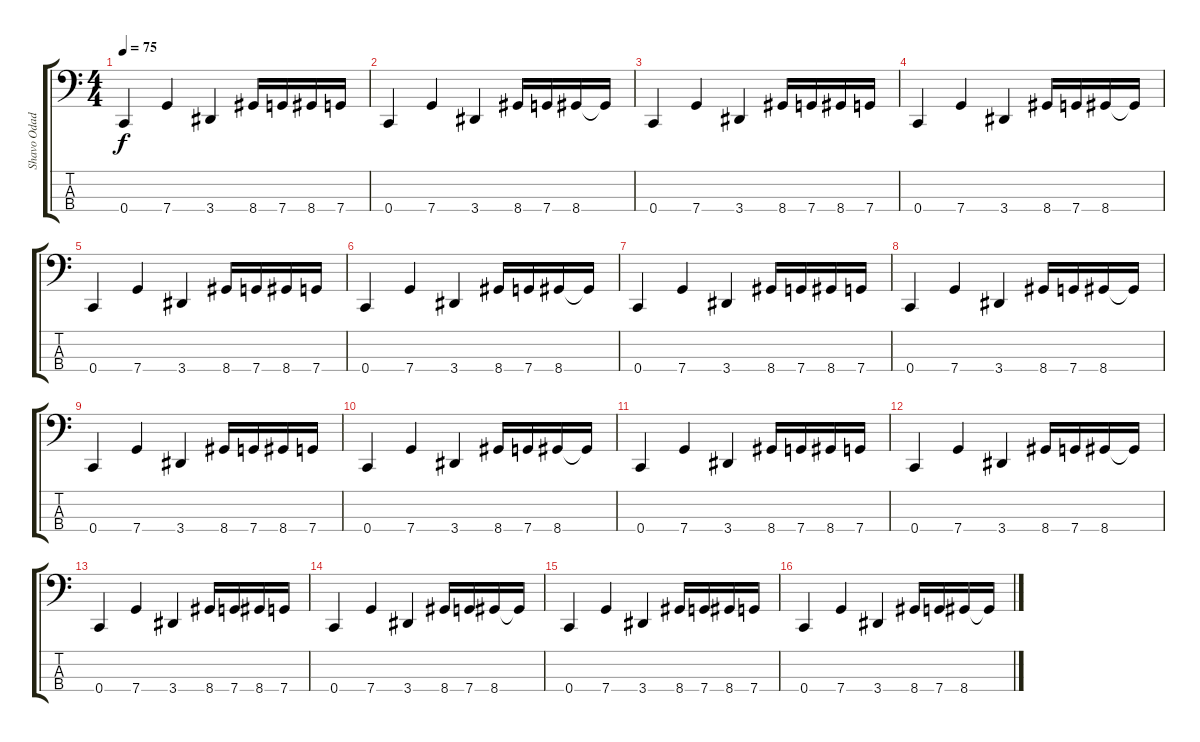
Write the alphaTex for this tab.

\track ("Shavo Odadjian" "Shavo Odad") {instrument electricbassfinger}
\staff {score tabs}
\tuning (F2 C2 G1 C1) {hide}
\ts (4 4)
\tempo 75
\clef f4
\ks c
0.4.4{dy f} 7.4.4 3.4.4 8.4.16 7.4.16 8.4.16 7.4.16 |
0.4.4 7.4.4 3.4.4 8.4.16 7.4.16 8.4.16 8.4{t}.16 |
0.4.4 7.4.4 3.4.4 8.4.16 7.4.16 8.4.16 7.4.16 |
0.4.4 7.4.4 3.4.4 8.4.16 7.4.16 8.4.16 8.4{t}.16 |
0.4.4 7.4.4 3.4.4 8.4.16 7.4.16 8.4.16 7.4.16 |
0.4.4 7.4.4 3.4.4 8.4.16 7.4.16 8.4.16 8.4{t}.16 |
0.4.4 7.4.4 3.4.4 8.4.16 7.4.16 8.4.16 7.4.16 |
0.4.4 7.4.4 3.4.4 8.4.16 7.4.16 8.4.16 8.4{t}.16 |
0.4.4 7.4.4 3.4.4 8.4.16 7.4.16 8.4.16 7.4.16 |
0.4.4 7.4.4 3.4.4 8.4.16 7.4.16 8.4.16 8.4{t}.16 |
0.4.4 7.4.4 3.4.4 8.4.16 7.4.16 8.4.16 7.4.16 |
0.4.4 7.4.4 3.4.4 8.4.16 7.4.16 8.4.16 8.4{t}.16 |
0.4.4 7.4.4 3.4.4 8.4.16 7.4.16 8.4.16 7.4.16 |
0.4.4 7.4.4 3.4.4 8.4.16 7.4.16 8.4.16 8.4{t}.16 |
0.4.4 7.4.4 3.4.4 8.4.16 7.4.16 8.4.16 7.4.16 |
0.4.4 7.4.4 3.4.4 8.4.16 7.4.16 8.4.16 8.4{t}.16
